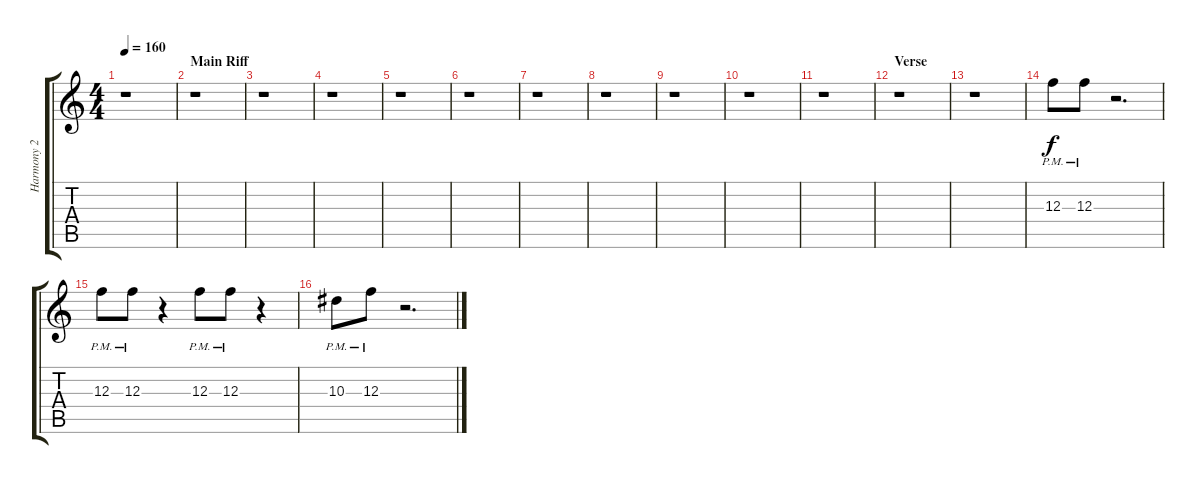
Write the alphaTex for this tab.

\track ("Harmony 2" "Harmony 2") {instrument overdrivenguitar}
\staff {score tabs}
\tuning (D4 A3 F3 C3 G2 C2) {hide}
\ts (4 4)
\tempo 160
\clef g2
\ks aminor
r.1{dy f} |
\section ("" "Main Riff")
r.1 |
r.1 |
r.1 |
r.1 |
r.1 |
r.1 |
r.1 |
r.1 |
r.1 |
r.1 |
\section ("" "Verse")
r.1 |
r.1 |
12.3{pm}.8 12.3{pm}.8 r.2{d} |
12.3{pm}.8 12.3{pm}.8 r.4 12.3{pm}.8 12.3{pm}.8 r.4 |
10.3{pm}.8 12.3{pm}.8 r.2{d}
